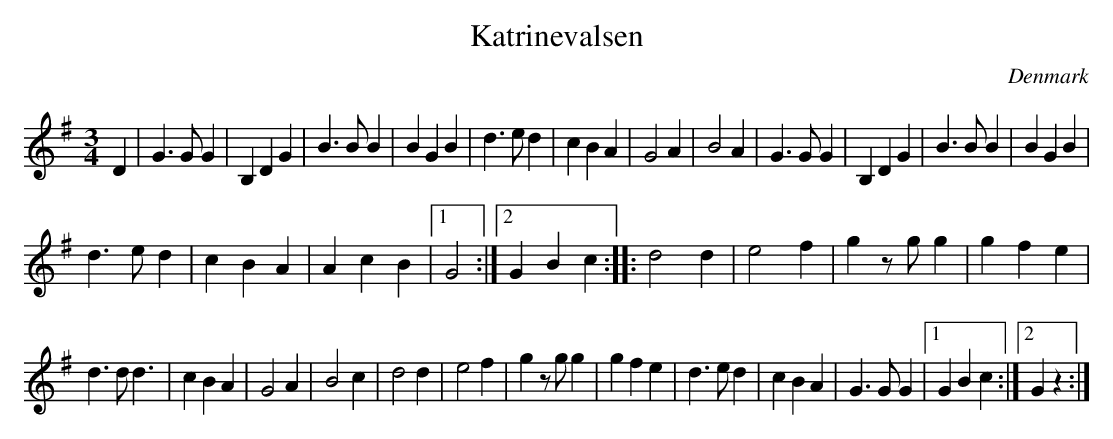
X:1
T:Katrinevalsen
M:3/4
O:Denmark
K:G
D2 | \
G3 G G2 | B,2 D2 G2 | B3 B B2 | B2 G2 B2 |\
d3 e d2 | c2  B2 A2 | G4   A2 | B4  A2 |\
G3 G G2 | B,2 D2 G2 | B3 B B2 | B2 G2 B2 |
d3 e d2 | c2  B2 A2 | A2 c2B2|1 G4:|2 G2B2c2 ::\
d4 d2 | e4 f2 | g2 zg g2 | g2 f2 e2 |
d3 d d3 | c2 B2 A2 |G4 A2 | B4 c2 |\
d4 d2 | e4 f2 | g2 zg g2 | g2 f2 e2 |\
d3 e d2 | c2 B2 A2 | G3 G G2 \
|1 G2 B2 c2 :|2 G2z2:|
